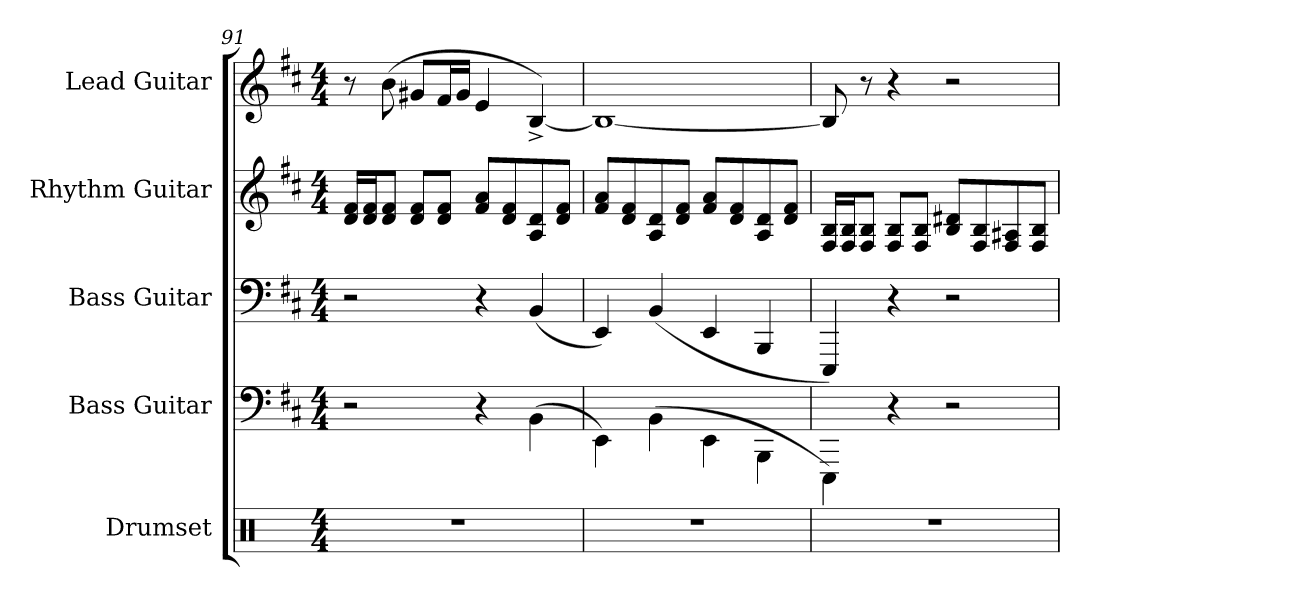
**kern	**kern	**kern	**kern	**kern
*part5	*part4	*part3	*part2	*part1
*staff5	*staff4	*staff3	*staff2	*staff1
*I"Drumset	*I"Bass Guitar	*I"Bass Guitar	*I"Rhythm Guitar	*I"Lead Guitar
*I'Drs.	*I'Bass	*I'Bass	*I'Rt.	*I'Ld.
*clefX	*	*clefF4	*clefG2	*clefG2
*k[]	*k[f#c#]	*k[f#c#]	*k[f#c#]	*k[f#c#]
*M4/4	*M4/4	*M4/4	*M4/4	*M4/4
=91	=91	=91	=91	=91
1r	2r	2r	16d/ 16f#/LL	8r
.	.	.	16d/ 16f#/J	.
.	.	.	8d/ 8f#/J	(8b\
.	.	.	8d/ 8f#/L	8g#X/L
.	.	.	8d/ 8f#/J	16f#/L
.	.	.	.	16g#/JJ
.	4r	4r	8f#/ 8a/L	4e/
.	.	.	8d/ 8f#/	.
.	(4BB\	(4BB/	8A/ 8d/	[4B^/)
.	.	.	8d/ 8f#/J	.
=92	=92	=92	=92	=92
1r	4EE\)	4EE/)	8f#/ 8a/L	1B_
.	.	.	8d/ 8f#/	.
.	(4BB\	(4BB/	8A/ 8d/	.
.	.	.	8d/ 8f#/J	.
.	4EE\	4EE/	8f#/ 8a/L	.
.	.	.	8d/ 8f#/	.
.	4BBB\	4BBB/	8A/ 8d/	.
.	.	.	8d/ 8f#/J	.
!!LO:PB:g=z
=93	=93	=93	=93	=93
1r	4EEE\)	4EEE/)	16F#/ 16B/LL	8B/]
.	.	.	16F#/ 16B/J	.
.	.	.	8F#/ 8B/J	8r
.	4r	4r	8F#/ 8B/L	4r
.	.	.	8F#/ 8B/J	.
.	2r	2r	8B/ 8d#X/L	2r
.	.	.	8F#/ 8B/	.
.	.	.	8F#/ 8A#X/	.
.	.	.	8F#/ 8B/J	.
=	=	=	=	=
*-	*-	*-	*-	*-
